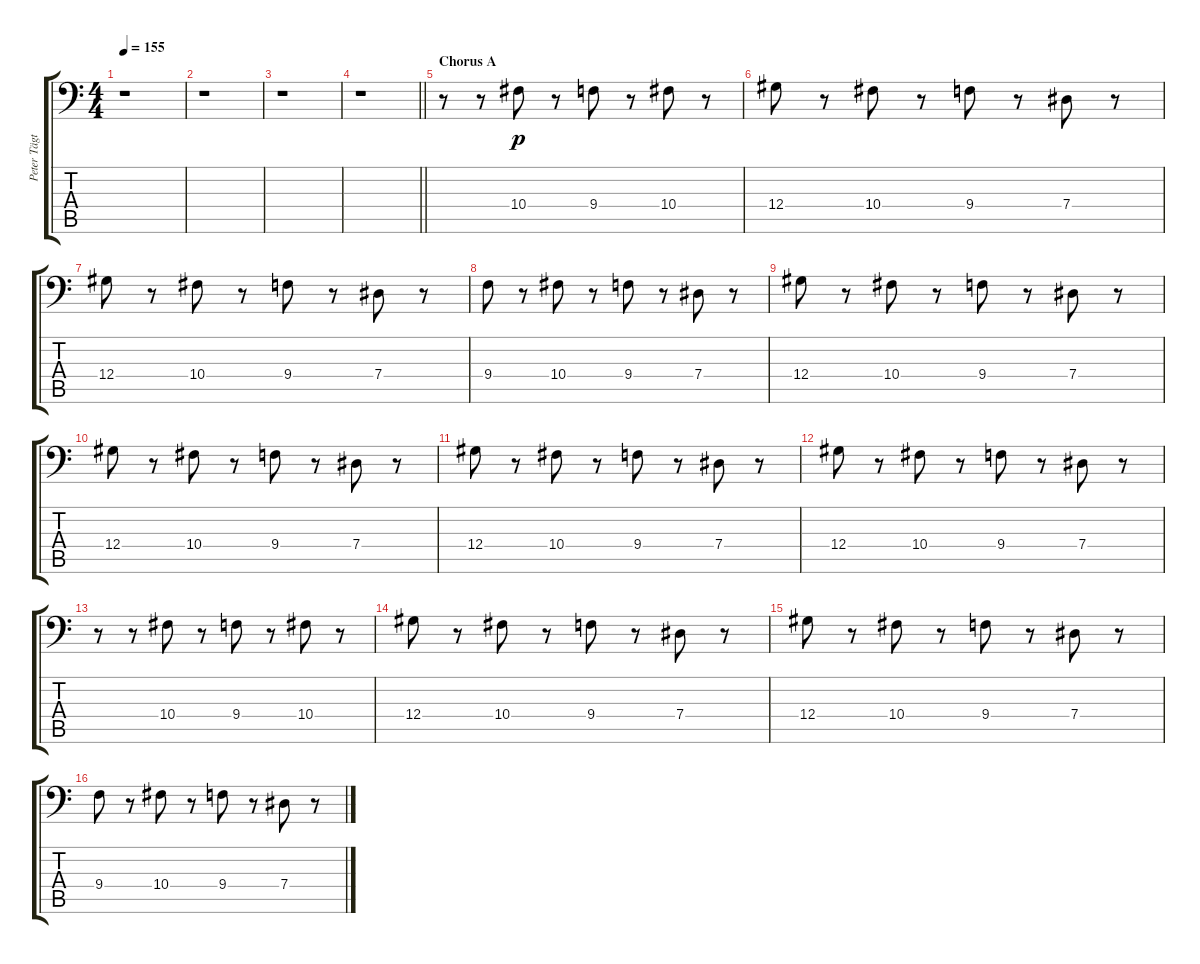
\track ("Peter Tägtgren (Keyboard I)" "Peter Tägt") {instrument pad4choir}
\staff {score tabs}
\tuning (Bb3 F3 Db3 Ab2 Eb2 Bb1) {hide}
\ts (4 4)
\tempo 155
\clef f4
\ks c
r.1{dy f} |
r.1 |
r.1 |
\barLineRight lightlight
r.1 |
\section ("" "Chorus A")
r.8 r.8 10.4.8{dy p} r.8 9.4.8 r.8 10.4.8 r.8 |
12.4.8 r.8 10.4.8 r.8 9.4.8 r.8 7.4.8 r.8 |
12.4.8 r.8 10.4.8 r.8 9.4.8 r.8 7.4.8 r.8 |
9.4.8 r.8 10.4.8 r.8 9.4.8 r.8 7.4.8 r.8 |
12.4.8 r.8 10.4.8 r.8 9.4.8 r.8 7.4.8 r.8 |
12.4.8 r.8 10.4.8 r.8 9.4.8 r.8 7.4.8 r.8 |
12.4.8 r.8 10.4.8 r.8 9.4.8 r.8 7.4.8 r.8 |
12.4.8 r.8 10.4.8 r.8 9.4.8 r.8 7.4.8 r.8 |
r.8 r.8 10.4.8 r.8 9.4.8 r.8 10.4.8 r.8 |
12.4.8 r.8 10.4.8 r.8 9.4.8 r.8 7.4.8 r.8 |
12.4.8 r.8 10.4.8 r.8 9.4.8 r.8 7.4.8 r.8 |
9.4.8 r.8 10.4.8 r.8 9.4.8 r.8 7.4.8 r.8
